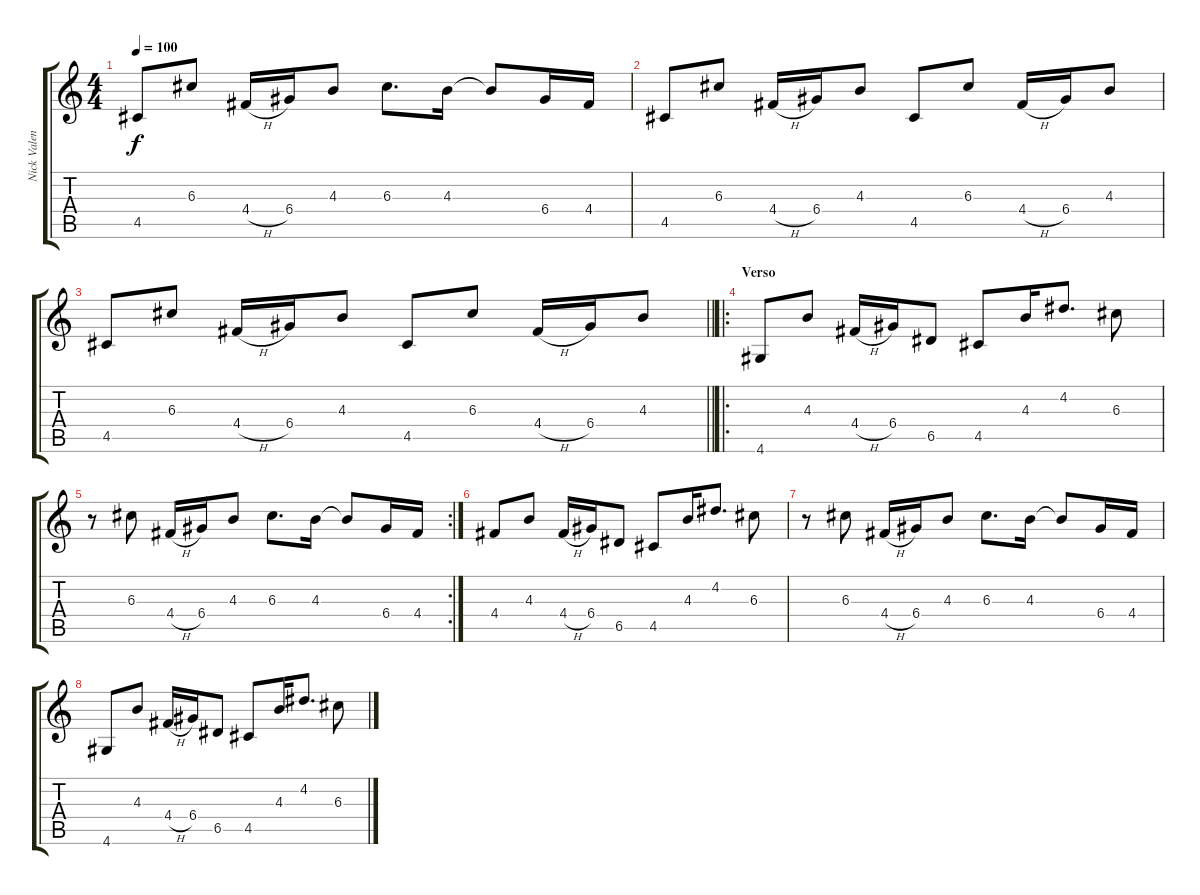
\track ("Nick Valensi" "Nick Valen") {instrument distortionguitar}
\staff {score tabs}
\tuning (E4 B3 G3 D3 A2 E2) {hide}
\ts (4 4)
\tempo 100
\clef g2
\ks c
4.5.8{dy f} 6.3.8 4.4{h}.16 6.4.16 4.3.8 6.3.8{d} 4.3.16 4.3{t}.8 6.4.16 4.4.16 |
4.5.8 6.3.8 4.4{h}.16 6.4.16 4.3.8 4.5.8 6.3.8 4.4{h}.16 6.4.16 4.3.8 |
\barLineRight lightlight
4.5.8 6.3.8 4.4{h}.16 6.4.16 4.3.8 4.5.8 6.3.8 4.4{h}.16 6.4.16 4.3.8 |
\ro
\section ("" "Verso")
4.6.8 4.3.8 4.4{h}.16 6.4.16 6.5.8 4.5.8 4.3.16 4.2.8{d} 6.3.8 |
\rc 2
r.8 6.3.8 4.4{h}.16 6.4.16 4.3.8 6.3.8{d} 4.3.16 4.3{t}.8 6.4.16 4.4.16 |
4.4.8 4.3.8 4.4{h}.16 6.4.16 6.5.8 4.5.8 4.3.16 4.2.8{d} 6.3.8 |
r.8 6.3.8 4.4{h}.16 6.4.16 4.3.8 6.3.8{d} 4.3.16 4.3{t}.8 6.4.16 4.4.16 |
4.6.8 4.3.8 4.4{h}.16 6.4.16 6.5.8 4.5.8 4.3.16 4.2.8{d} 6.3.8
